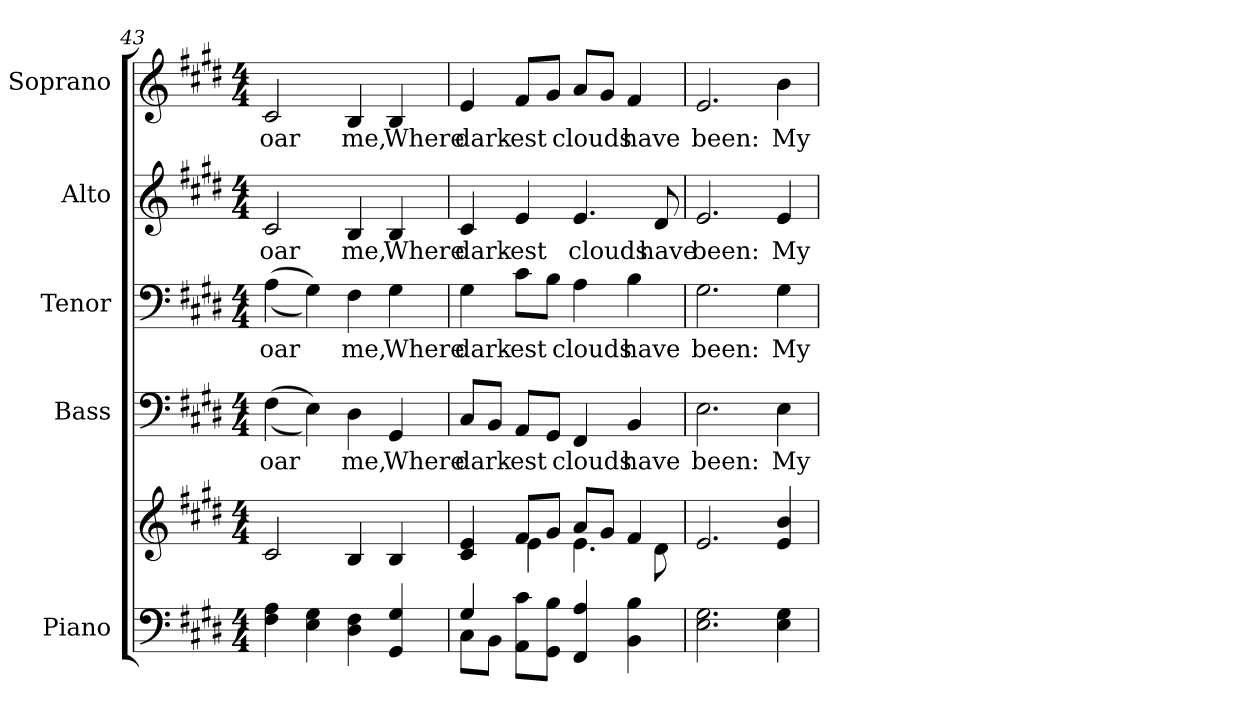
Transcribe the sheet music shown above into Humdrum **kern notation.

**kern	**kern	**kern	**text	**kern	**text	**kern	**text	**kern	**text
*part5	*part5	*part4	*part4	*part3	*part3	*part2	*part2	*part1	*part1
*staff6	*staff5	*staff4	*staff4	*staff3	*staff3	*staff2	*staff2	*staff1	*staff1
*I"Piano	*	*I"Bass	*	*I"Tenor	*	*I"Alto	*	*I"Soprano	*
*I'Pno.	*	*I'B.	*	*I'T.	*	*I'A.	*	*I'S.	*
!!LO:PB:g=z
*clefF4	*clefG2	*clefF4	*	*clefF4	*	*clefG2	*	*clefG2	*
*k[f#c#g#d#]	*k[f#c#g#d#]	*k[f#c#g#d#]	*	*k[f#c#g#d#]	*	*k[f#c#g#d#]	*	*k[f#c#g#d#]	*
*E:	*E:	*E:	*	*E:	*	*E:	*	*E:	*
*M4/4	*M4/4	*M4/4	*	*M4/4	*	*M4/4	*	*M4/4	*
=43	=43	=43	=43	=43	=43	=43	=43	=43	=43
!	!	!	!LO:LY:b:color=#000000	!	!	!	!	!	!
!	!	!	!	!	!LO:LY:b:color=#000000	!	!	!	!
!	!	!	!	!	!	!	!LO:LY:b:color=#000000	!	!
!	!	!	!	!	!	!	!	!	!LO:LY:b:color=#000000
4F#i\ 4Ai	2c#i/	((4F#i\	oar	((4Ai\	oar	2c#i/	oar	2c#i/	oar
4Ei\ 4G#i	.	4Ei\))	.	4G#i\))	.	.	.	.	.
!	!	!	!LO:LY:b:color=#000000	!	!	!	!	!	!
!	!	!	!	!	!LO:LY:b:color=#000000	!	!	!	!
!	!	!	!	!	!	!	!LO:LY:b:color=#000000	!	!
!	!	!	!	!	!	!	!	!	!LO:LY:b:color=#000000
4D#i\ 4F#i	4Bi/	4D#i\	me,	4F#i\	me,	4Bi/	me,	4Bi/	me,
!	!	!	!LO:LY:b:color=#000000	!	!	!	!	!	!
!	!	!	!	!	!LO:LY:b:color=#000000	!	!	!	!
!	!	!	!	!	!	!	!LO:LY:b:color=#000000	!	!
!	!	!	!	!	!	!	!	!	!LO:LY:b:color=#000000
4GG#i/ 4G#i	4Bi/	4GG#i/	Where	4G#i\	Where	4Bi/	Where	4Bi/	Where
=44	=44	=44	=44	=44	=44	=44	=44	=44	=44
*^	*^	*	*	*	*	*	*	*	*
!	!	!	!	!	!LO:LY:b:color=#000000	!	!	!	!	!	!
!	!	!	!	!	!	!	!LO:LY:b:color=#000000	!	!	!	!
!	!	!	!	!	!	!	!	!	!LO:LY:b:color=#000000	!	!
!	!	!	!	!	!	!	!	!	!	!	!LO:LY:b:color=#000000
4G#i/	8C#i\L	4c#i/ 4ei	4ryy	8C#i/L	dark-	4G#i\	dark-	4c#i/	dark-	4ei/	dark-
.	8BBi\J	.	.	8BBi/J	.	.	.	.	.	.	.
!	!	!	!	!	!LO:LY:b:color=#000000	!	!	!	!	!	!
!	!	!	!	!	!	!	!LO:LY:b:color=#000000	!	!	!	!
!	!	!	!	!	!	!	!	!	!LO:LY:b:color=#000000	!	!
!	!	!	!	!	!	!	!	!	!	!	!LO:LY:b:color=#000000
8AAi\ 8c#iL	4ryy	8f#i/L	4ei\	8AAi/L	-est	8c#i\L	-est	4ei/	-est	8f#i/L	-est
8GG#i\ 8BiJ	.	8g#i/J	.	8GG#i/J	.	8Bi\J	.	.	.	8g#i/J	.
!	!	!	!	!	!LO:LY:b:color=#000000	!	!	!	!	!	!
!	!	!	!	!	!	!	!LO:LY:b:color=#000000	!	!	!	!
!	!	!	!	!	!	!	!	!	!LO:LY:b:color=#000000	!	!
!	!	!	!	!	!	!	!	!	!	!	!LO:LY:b:color=#000000
4FF#i/ 4Ai	2ryy	8ai/L	4.ei\	4FF#i/	clouds	4Ai\	clouds	4.ei/	clouds	8ai/L	clouds
.	.	8g#i/J	.	.	.	.	.	.	.	8g#i/J	.
!	!	!	!	!	!LO:LY:b:color=#000000	!	!	!	!	!	!
!	!	!	!	!	!	!	!LO:LY:b:color=#000000	!	!	!	!
!	!	!	!	!	!	!	!	!	!	!	!LO:LY:b:color=#000000
4BBi\ 4Bi	.	4f#i/	.	4BBi/	have	4Bi\	have	.	.	4f#i/	have
!	!	!	!	!	!	!	!	!	!LO:LY:b:color=#000000	!	!
.	.	.	8d#i\	.	.	.	.	8d#i/	have	.	.
*v	*v	*	*	*	*	*	*	*	*	*	*
*	*v	*v	*	*	*	*	*	*	*	*
!!LO:PB:g=z
=45	=45	=45	=45	=45	=45	=45	=45	=45	=45
*	*^	*	*	*	*	*	*	*	*
!	!	!	!	!LO:LY:b:color=#000000	!	!	!	!	!	!
*	*v	*v	*	*	*	*	*	*	*	*
*	*^	*	*	*	*	*	*	*	*
!	!	!	!	!	!	!LO:LY:b:color=#000000	!	!	!	!
*	*v	*v	*	*	*	*	*	*	*	*
*	*^	*	*	*	*	*	*	*	*
!	!	!	!	!	!	!	!	!LO:LY:b:color=#000000	!	!
*	*v	*v	*	*	*	*	*	*	*	*
*	*^	*	*	*	*	*	*	*	*
!	!	!	!	!	!	!	!	!	!	!LO:LY:b:color=#000000
*	*v	*v	*	*	*	*	*	*	*	*
2.Ei\ 2.G#i	2.ei/	2.Ei\	been:	2.G#i\	been:	2.ei/	been:	2.ei/	been:
!	!	!	!LO:LY:b:color=#000000	!	!	!	!	!	!
!	!	!	!	!	!LO:LY:b:color=#000000	!	!	!	!
!	!	!	!	!	!	!	!LO:LY:b:color=#000000	!	!
!	!	!	!	!	!	!	!	!	!LO:LY:b:color=#000000
4Ei\ 4G#i	4ei/ 4bi	4Ei\	My	4G#i\	My	4ei/	My	4bi\	My
=	=	=	=	=	=	=	=	=	=
*-	*-	*-	*-	*-	*-	*-	*-	*-	*-
